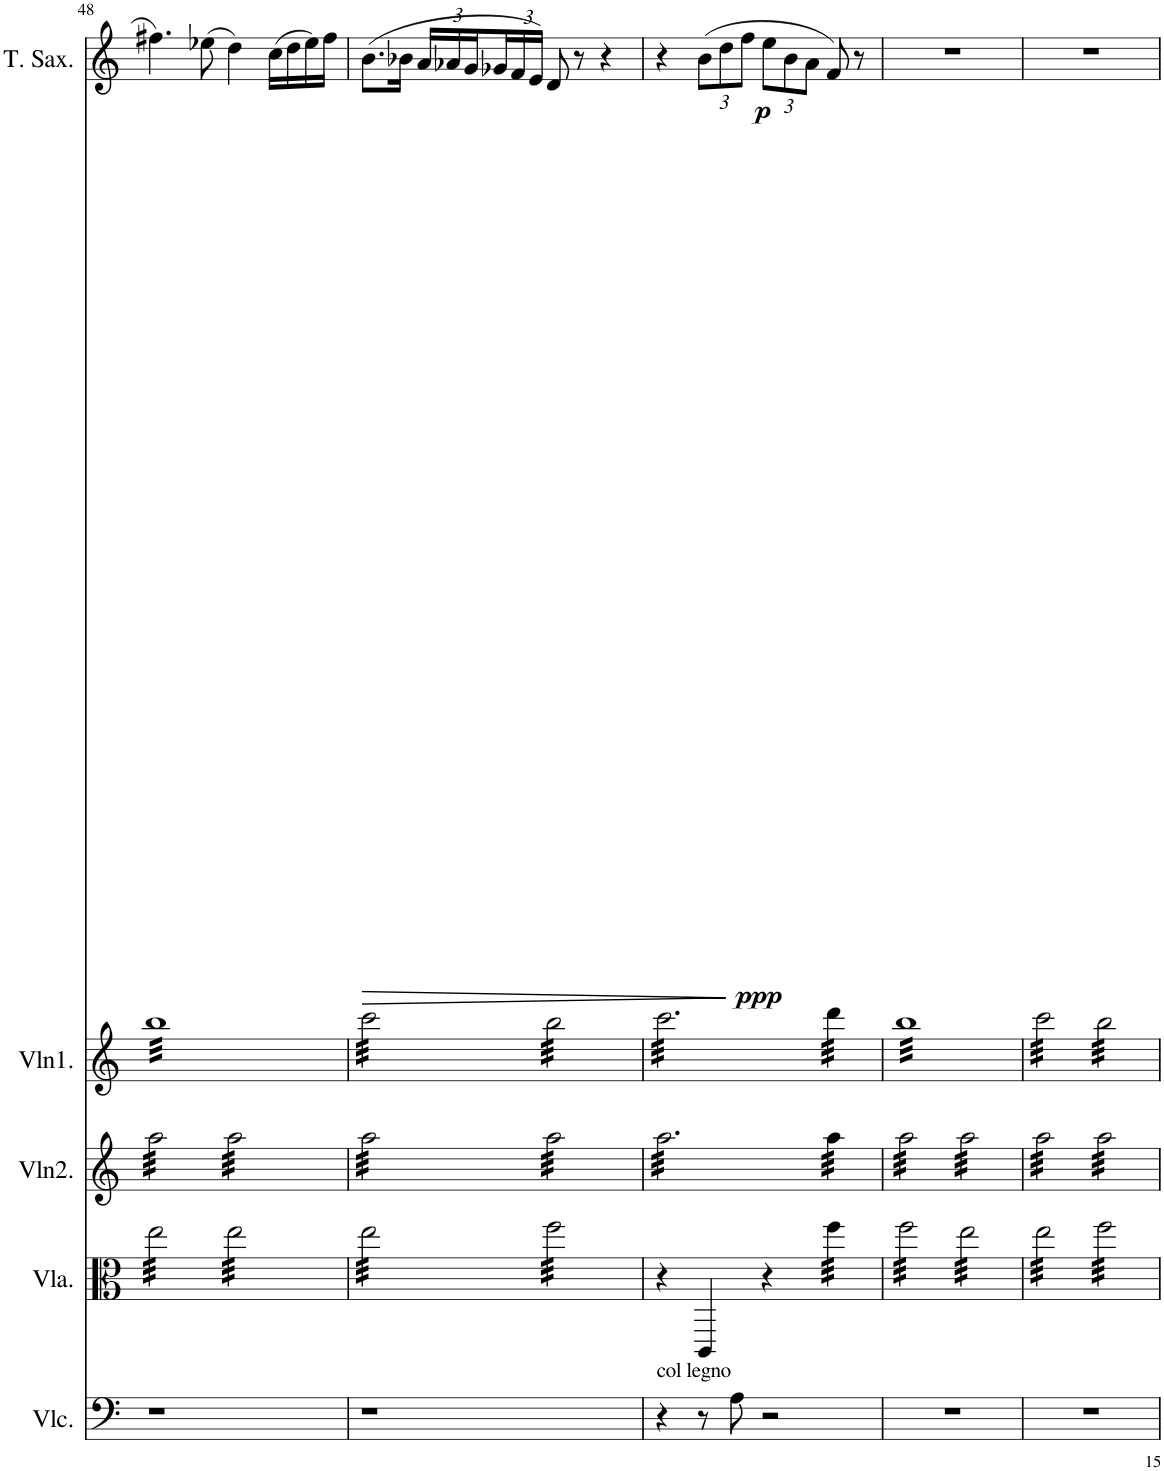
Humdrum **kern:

**kern	**kern	**kern	**kern	**kern	**dynam
*part5	*part4	*part3	*part2	*part1	*part1
*staff5	*staff4	*staff3	*staff2	*staff1	*staff1
*I"Cello	*I"Viola	*I"Violin2	*I"Violin1	*I"Tenor Sax	*
*	*I'Vla.	*I'Vln2.	*I'Vln1.	*I'T. Sax.	*
!!LO:PB:g=z
*clefF4	*clefC3	*clefG2	*clefG2	*clefG2	*
*	*	*	*	*Trd8c14	*
*k[]	*k[]	*k[]	*k[]	*k[]	*
*M4/4	*M4/4	*M4/4	*M4/4	*M4/4	*
=48	=48	=48	=48	=48	=48
*	*tremolo	*	*	*	*
*	*	*tremolo	*	*	*
*	*	*	*tremolo	*	*
1r	32ee\LLL	32aa\LLL	32bbLLL	4.ff#X\	.
.	32ee\	32aa\	32bb	.	.
.	32ee\	32aa\	32bb	.	.
.	32ee\	32aa\	32bb	.	.
.	32ee\	32aa\	32bb	.	.
.	32ee\	32aa\	32bb	.	.
.	32ee\	32aa\	32bb	.	.
.	32ee\	32aa\	32bb	.	.
.	32ee\	32aa\	32bb	.	.
.	32ee\	32aa\	32bb	.	.
.	32ee\	32aa\	32bb	.	.
.	32ee\	32aa\	32bb	.	.
.	32ee\	32aa\	32bb	(8ee-X\	.
.	32ee\	32aa\	32bb	.	.
.	32ee\	32aa\	32bb	.	.
.	32ee\JJJ	32aa\JJJ	32bb	.	.
.	32ee\LLL	32aa\LLL	32bb	4dd\)	.
.	32ee\	32aa\	32bb	.	.
.	32ee\	32aa\	32bb	.	.
.	32ee\	32aa\	32bb	.	.
.	32ee\	32aa\	32bb	.	.
.	32ee\	32aa\	32bb	.	.
.	32ee\	32aa\	32bb	.	.
.	32ee\	32aa\	32bb	.	.
.	32ee\	32aa\	32bb	(16cc\LL	.
.	32ee\	32aa\	32bb	.	.
.	32ee\	32aa\	32bb	16dd\	.
.	32ee\	32aa\	32bb	.	.
.	32ee\	32aa\	32bb	16ee-\)	.
.	32ee\	32aa\	32bb	.	.
.	32ee\	32aa\	32bb	16ff#\JJ	.
.	32ee\JJJ	32aa\JJJ	32bbJJJ	.	.
=49	=49	=49	=49	=49	=49
!	!	!	!	!	!LO:HP:b
1r	32ee\LLL	32aa\LLL	32ccc\LLL	(8.b\L	>
.	32ee\	32aa\	32ccc\	.	.
.	32ee\	32aa\	32ccc\	.	.
.	32ee\	32aa\	32ccc\	.	.
.	32ee\	32aa\	32ccc\	.	.
.	32ee\	32aa\	32ccc\	.	.
.	32ee\	32aa\	32ccc\	16b-X\Jk	.
.	32ee\	32aa\	32ccc\	.	.
*	*	*	*	*Xbrackettup	*
.	32ee\	32aa\	32ccc\	24a/LL	.
.	32ee\	32aa\	32ccc\	.	.
.	.	.	.	24a-X/	.
.	32ee\	32aa\	32ccc\	.	.
.	.	.	.	24g/	.
.	32ee\	32aa\	32ccc\	.	.
.	32ee\	32aa\	32ccc\	24g-X/	.
.	32ee\	32aa\	32ccc\	.	.
.	.	.	.	24f/	.
.	32ee\	32aa\	32ccc\	.	.
.	.	.	.	24e/JJ)	.
.	32ee\JJJ	32aa\JJJ	32ccc\JJJ	.	.
!	!	!	!	!	!LO:DY:n=1:b
.	32ff\LLL	32aa\LLL	32bb\LLL	8d/	] ppp
.	32ff\	32aa\	32bb\	.	.
.	32ff\	32aa\	32bb\	.	.
.	32ff\	32aa\	32bb\	.	.
.	32ff\	32aa\	32bb\	8r	.
.	32ff\	32aa\	32bb\	.	.
.	32ff\	32aa\	32bb\	.	.
.	32ff\	32aa\	32bb\	.	.
.	32ff\	32aa\	32bb\	4r	.
.	32ff\	32aa\	32bb\	.	.
.	32ff\	32aa\	32bb\	.	.
.	32ff\	32aa\	32bb\	.	.
.	32ff\	32aa\	32bb\	.	.
.	32ff\	32aa\	32bb\	.	.
.	32ff\	32aa\	32bb\	.	.
.	32ff\JJJ	32aa\JJJ	32bb\JJJ	.	.
*	*Xtremolo	*	*	*	*
=50	=50	=50	=50	=50	=50
!LO:TX:a:t=col legno	!	!	!	!	!
4r	4r	32aa\LLL	32ccc\LLL	4r	.
.	.	32aa\	32ccc\	.	.
.	.	32aa\	32ccc\	.	.
.	.	32aa\	32ccc\	.	.
.	.	32aa\	32ccc\	.	.
.	.	32aa\	32ccc\	.	.
.	.	32aa\	32ccc\	.	.
.	.	32aa\	32ccc\	.	.
!	!	!	!	!	!LO:DY:b
8r	4CC/	32aa\	32ccc\	(12b\L	p
.	.	32aa\	32ccc\	.	.
.	.	32aa\	32ccc\	.	.
.	.	.	.	12dd\	.
.	.	32aa\	32ccc\	.	.
8A\	.	32aa\	32ccc\	.	.
.	.	32aa\	32ccc\	.	.
.	.	.	.	12ff\J	.
.	.	32aa\	32ccc\	.	.
.	.	32aa\	32ccc\	.	.
2r	4r	32aa\	32ccc\	12ee\L	.
.	.	32aa\	32ccc\	.	.
.	.	32aa\	32ccc\	.	.
.	.	.	.	12b\	.
.	.	32aa\	32ccc\	.	.
.	.	32aa\	32ccc\	.	.
.	.	32aa\	32ccc\	.	.
.	.	.	.	12a\J	.
.	.	32aa\	32ccc\	.	.
.	.	32aa\JJJ	32ccc\JJJ	.	.
*	*tremolo	*	*	*	*
.	32ff\LLL	32aa\LLL	32ddd\LLL	8f/)	.
.	32ff\	32aa\	32ddd\	.	.
.	32ff\	32aa\	32ddd\	.	.
.	32ff\	32aa\	32ddd\	.	.
.	32ff\	32aa\	32ddd\	8r	.
.	32ff\	32aa\	32ddd\	.	.
.	32ff\	32aa\	32ddd\	.	.
.	32ff\JJJ	32aa\JJJ	32ddd\JJJ	.	.
=51	=51	=51	=51	=51	=51
1r	32ff\LLL	32aa\LLL	32bbLLL	1r	.
.	32ff\	32aa\	32bb	.	.
.	32ff\	32aa\	32bb	.	.
.	32ff\	32aa\	32bb	.	.
.	32ff\	32aa\	32bb	.	.
.	32ff\	32aa\	32bb	.	.
.	32ff\	32aa\	32bb	.	.
.	32ff\	32aa\	32bb	.	.
.	32ff\	32aa\	32bb	.	.
.	32ff\	32aa\	32bb	.	.
.	32ff\	32aa\	32bb	.	.
.	32ff\	32aa\	32bb	.	.
.	32ff\	32aa\	32bb	.	.
.	32ff\	32aa\	32bb	.	.
.	32ff\	32aa\	32bb	.	.
.	32ff\JJJ	32aa\JJJ	32bb	.	.
.	32ee\LLL	32aa\LLL	32bb	.	.
.	32ee\	32aa\	32bb	.	.
.	32ee\	32aa\	32bb	.	.
.	32ee\	32aa\	32bb	.	.
.	32ee\	32aa\	32bb	.	.
.	32ee\	32aa\	32bb	.	.
.	32ee\	32aa\	32bb	.	.
.	32ee\	32aa\	32bb	.	.
.	32ee\	32aa\	32bb	.	.
.	32ee\	32aa\	32bb	.	.
.	32ee\	32aa\	32bb	.	.
.	32ee\	32aa\	32bb	.	.
.	32ee\	32aa\	32bb	.	.
.	32ee\	32aa\	32bb	.	.
.	32ee\	32aa\	32bb	.	.
.	32ee\JJJ	32aa\JJJ	32bbJJJ	.	.
=52	=52	=52	=52	=52	=52
1r	32ee\LLL	32aa\LLL	32ccc\LLL	1r	.
.	32ee\	32aa\	32ccc\	.	.
.	32ee\	32aa\	32ccc\	.	.
.	32ee\	32aa\	32ccc\	.	.
.	32ee\	32aa\	32ccc\	.	.
.	32ee\	32aa\	32ccc\	.	.
.	32ee\	32aa\	32ccc\	.	.
.	32ee\	32aa\	32ccc\	.	.
.	32ee\	32aa\	32ccc\	.	.
.	32ee\	32aa\	32ccc\	.	.
.	32ee\	32aa\	32ccc\	.	.
.	32ee\	32aa\	32ccc\	.	.
.	32ee\	32aa\	32ccc\	.	.
.	32ee\	32aa\	32ccc\	.	.
.	32ee\	32aa\	32ccc\	.	.
.	32ee\JJJ	32aa\JJJ	32ccc\JJJ	.	.
.	32ff\LLL	32aa\LLL	32bb\LLL	.	.
.	32ff\	32aa\	32bb\	.	.
.	32ff\	32aa\	32bb\	.	.
.	32ff\	32aa\	32bb\	.	.
.	32ff\	32aa\	32bb\	.	.
.	32ff\	32aa\	32bb\	.	.
.	32ff\	32aa\	32bb\	.	.
.	32ff\	32aa\	32bb\	.	.
.	32ff\	32aa\	32bb\	.	.
.	32ff\	32aa\	32bb\	.	.
.	32ff\	32aa\	32bb\	.	.
.	32ff\	32aa\	32bb\	.	.
.	32ff\	32aa\	32bb\	.	.
.	32ff\	32aa\	32bb\	.	.
.	32ff\	32aa\	32bb\	.	.
.	32ff\JJJ	32aa\JJJ	32bb\JJJ	.	.
*	*	*	*Xtremolo	*	*
*	*	*Xtremolo	*	*	*
*	*Xtremolo	*	*	*	*
=	=	=	=	=	=
*-	*-	*-	*-	*-	*-
